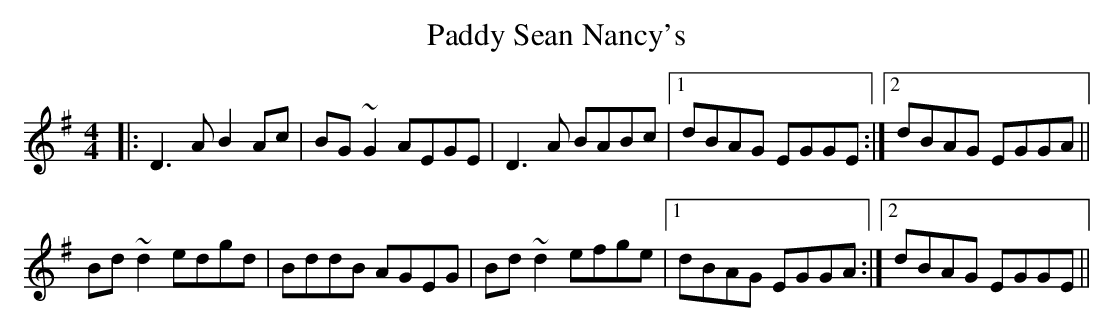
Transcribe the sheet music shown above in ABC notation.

X:1
T: Paddy Sean Nancy's
M: 4/4
L: 1/8
K: Gmaj
|:D3 A B2 Ac|BG ~G2 AEGE|D3 A BABc|1 dBAG EGGE:|2 dBAG EGGA||
Bd ~d2 edgd|BddB AGEG|Bd ~d2 efge|1 dBAG EGGA:|2 dBAG EGGE||
